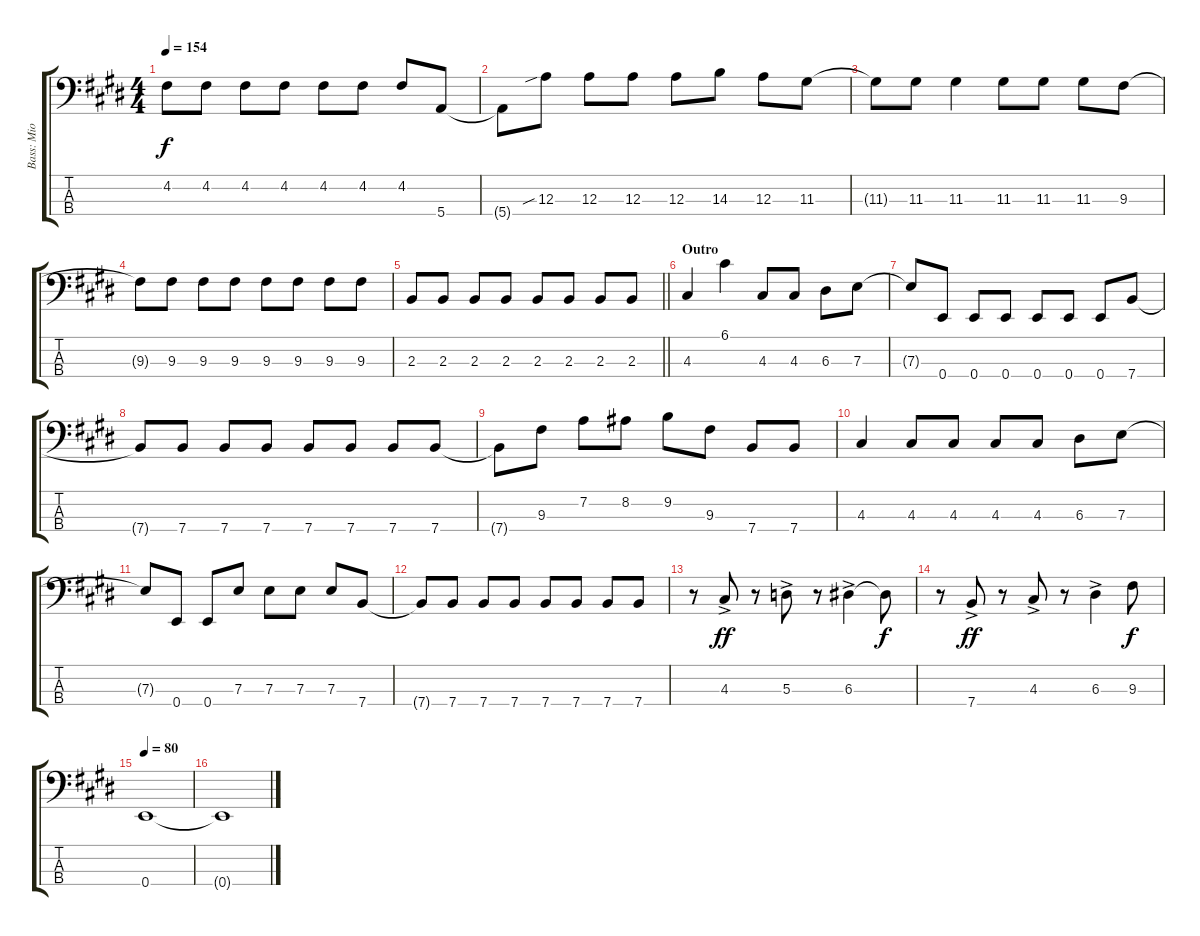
\track ("Bass: Mio Akiyama" "Bass: Mio ") {instrument electricbassfinger}
\staff {score tabs}
\tuning (G2 D2 A1 E1) {hide}
\ts (4 4)
\tempo 154
\clef f4
\ks e
4.2.8{dy f} 4.2.8 4.2.8 4.2.8 4.2.8 4.2.8 4.2.8 5.4.8 |
5.4{t}.8 12.3{sib}.8 12.3.8 12.3.8 12.3.8 14.3.8 12.3.8 11.3.8 |
11.3{t}.8 11.3.8 11.3.4 11.3.8 11.3.8 11.3.8 9.3.8 |
9.3{t}.8 9.3.8 9.3.8 9.3.8 9.3.8 9.3.8 9.3.8 9.3.8 |
\barLineRight lightlight
2.3.8 2.3.8 2.3.8 2.3.8 2.3.8 2.3.8 2.3.8 2.3.8 |
\section ("" "Outro")
4.3.4 6.1.4 4.3.8 4.3.8 6.3.8 7.3.8 |
7.3{t}.8 0.4.8 0.4.8 0.4.8 0.4.8 0.4.8 0.4.8 7.4.8 |
7.4{t}.8 7.4.8 7.4.8 7.4.8 7.4.8 7.4.8 7.4.8 7.4.8 |
7.4{t}.8 9.3.8 7.2.8 8.2.8 9.2.8 9.3.8 7.4.8 7.4.8 |
4.3.4 4.3.8 4.3.8 4.3.8 4.3.8 6.3.8 7.3.8 |
7.3{t}.8 0.4.8 0.4.8 7.3.8 7.3.8 7.3.8 7.3.8 7.4.8 |
7.4{t}.8 7.4.8 7.4.8 7.4.8 7.4.8 7.4.8 7.4.8 7.4.8 |
r.8 4.3{ac}.8{dy ff} r.8 5.3{ac}.8 r.8 6.3{ac}.4 6.3{t}.8{dy f} |
r.8 7.4{ac}.8{dy ff} r.8 4.3{ac}.8 r.8 6.3{ac}.4 9.3.8{dy f} |
\tempo 80
0.4.1 |
0.4{t}.1
